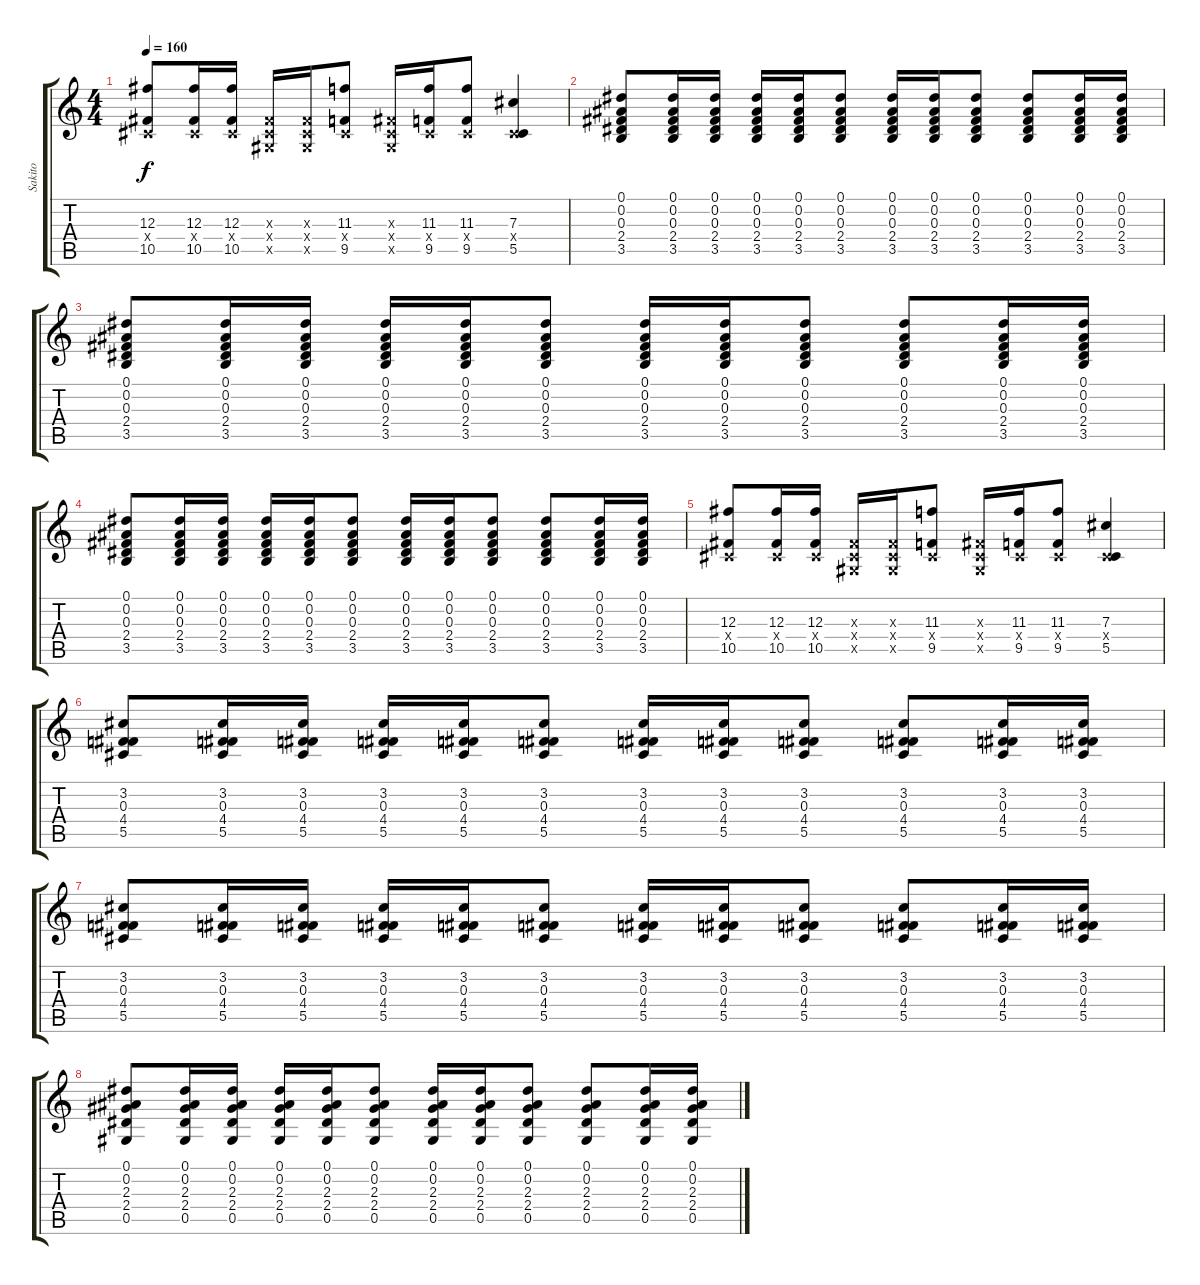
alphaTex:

\track ("Sakito" "Sakito") {instrument overdrivenguitar}
\staff {score tabs}
\tuning (Eb4 Bb3 Gb3 Db3 Ab2 Eb2) {hide}
\ts (4 4)
\tempo 160
\clef g2
\ks c
(12.3 0.4{x} 10.5).8{dy f} (12.3 0.4{x} 10.5).16 (12.3 0.4{x} 10.5).16 (0.3{x} 0.4{x} 0.5{x}).16 (0.3{x} 0.4{x} 0.5{x}).16 (11.3 0.4{x} 9.5).8 (0.3{x} 0.4{x} 0.5{x}).16 (11.3 0.4{x} 9.5).16 (11.3 0.4{x} 9.5).8 (7.3 0.4{x} 5.5).4 |
(0.1 0.2 0.3 2.4 3.5).8 (0.1 0.2 0.3 2.4 3.5).16 (0.1 0.2 0.3 2.4 3.5).16 (0.1 0.2 0.3 2.4 3.5).16 (0.1 0.2 0.3 2.4 3.5).16 (0.1 0.2 0.3 2.4 3.5).8 (0.1 0.2 0.3 2.4 3.5).16 (0.1 0.2 0.3 2.4 3.5).16 (0.1 0.2 0.3 2.4 3.5).8 (0.1 0.2 0.3 2.4 3.5).8 (0.1 0.2 0.3 2.4 3.5).16 (0.1 0.2 0.3 2.4 3.5).16 |
(0.1 0.2 0.3 2.4 3.5).8 (0.1 0.2 0.3 2.4 3.5).16 (0.1 0.2 0.3 2.4 3.5).16 (0.1 0.2 0.3 2.4 3.5).16 (0.1 0.2 0.3 2.4 3.5).16 (0.1 0.2 0.3 2.4 3.5).8 (0.1 0.2 0.3 2.4 3.5).16 (0.1 0.2 0.3 2.4 3.5).16 (0.1 0.2 0.3 2.4 3.5).8 (0.1 0.2 0.3 2.4 3.5).8 (0.1 0.2 0.3 2.4 3.5).16 (0.1 0.2 0.3 2.4 3.5).16 |
(0.1 0.2 0.3 2.4 3.5).8 (0.1 0.2 0.3 2.4 3.5).16 (0.1 0.2 0.3 2.4 3.5).16 (0.1 0.2 0.3 2.4 3.5).16 (0.1 0.2 0.3 2.4 3.5).16 (0.1 0.2 0.3 2.4 3.5).8 (0.1 0.2 0.3 2.4 3.5).16 (0.1 0.2 0.3 2.4 3.5).16 (0.1 0.2 0.3 2.4 3.5).8 (0.1 0.2 0.3 2.4 3.5).8 (0.1 0.2 0.3 2.4 3.5).16 (0.1 0.2 0.3 2.4 3.5).16 |
(12.3 0.4{x} 10.5).8 (12.3 0.4{x} 10.5).16 (12.3 0.4{x} 10.5).16 (0.3{x} 0.4{x} 0.5{x}).16 (0.3{x} 0.4{x} 0.5{x}).16 (11.3 0.4{x} 9.5).8 (0.3{x} 0.4{x} 0.5{x}).16 (11.3 0.4{x} 9.5).16 (11.3 0.4{x} 9.5).8 (7.3 0.4{x} 5.5).4 |
(3.2 0.3 4.4 5.5).8 (3.2 0.3 4.4 5.5).16 (3.2 0.3 4.4 5.5).16 (3.2 0.3 4.4 5.5).16 (3.2 0.3 4.4 5.5).16 (3.2 0.3 4.4 5.5).8 (3.2 0.3 4.4 5.5).16 (3.2 0.3 4.4 5.5).16 (3.2 0.3 4.4 5.5).8 (3.2 0.3 4.4 5.5).8 (3.2 0.3 4.4 5.5).16 (3.2 0.3 4.4 5.5).16 |
(3.2 0.3 4.4 5.5).8 (3.2 0.3 4.4 5.5).16 (3.2 0.3 4.4 5.5).16 (3.2 0.3 4.4 5.5).16 (3.2 0.3 4.4 5.5).16 (3.2 0.3 4.4 5.5).8 (3.2 0.3 4.4 5.5).16 (3.2 0.3 4.4 5.5).16 (3.2 0.3 4.4 5.5).8 (3.2 0.3 4.4 5.5).8 (3.2 0.3 4.4 5.5).16 (3.2 0.3 4.4 5.5).16 |
(0.1 0.2 2.3 2.4 0.5).8 (0.1 0.2 2.3 2.4 0.5).16 (0.1 0.2 2.3 2.4 0.5).16 (0.1 0.2 2.3 2.4 0.5).16 (0.1 0.2 2.3 2.4 0.5).16 (0.1 0.2 2.3 2.4 0.5).8 (0.1 0.2 2.3 2.4 0.5).16 (0.1 0.2 2.3 2.4 0.5).16 (0.1 0.2 2.3 2.4 0.5).8 (0.1 0.2 2.3 2.4 0.5).8 (0.1 0.2 2.3 2.4 0.5).16 (0.1 0.2 2.3 2.4 0.5).16
